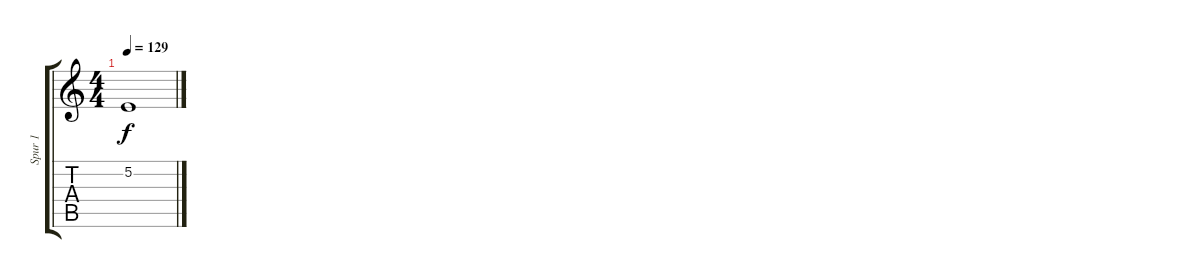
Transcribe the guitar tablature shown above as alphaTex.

\track ("Spur 1" "Spur 1") {instrument violin}
\staff {score tabs}
\tuning (E4 B3 G3 D3 A2 E2) {hide}
\ts (4 4)
\tempo 129
\clef g2
\ks c
5.2{t}.1{dy f}
